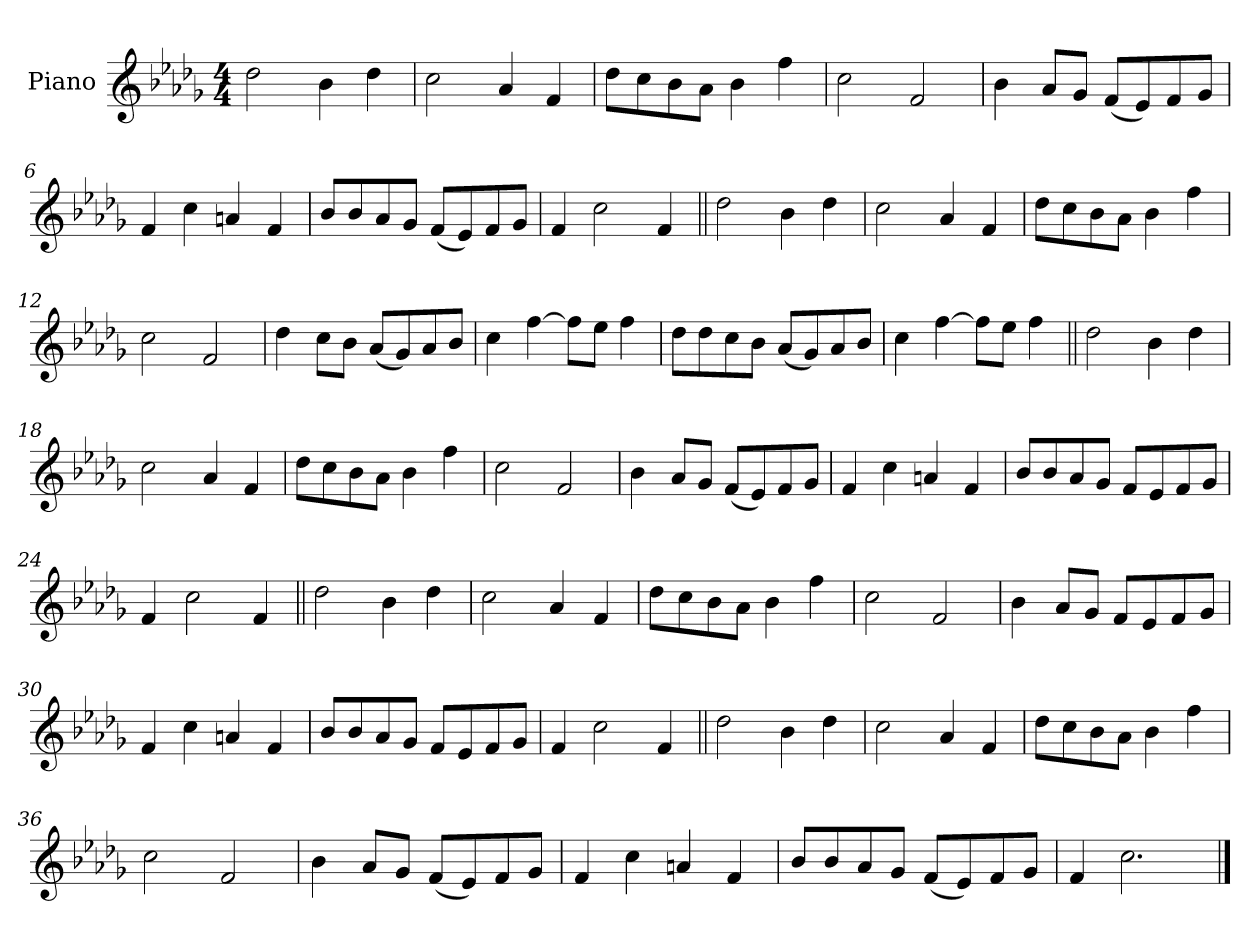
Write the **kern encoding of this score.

**kern
*part1
*staff1
*I"Piano
*I'Pno.
*clefG2
*k[b-e-a-d-g-]
*M4/4
=1
2dd-
4b-
4dd-
=2
2cc
4a-
4f
=3
8dd-L
8cc
8b-
8a-J
4b-
4ff
=4
2cc
2f
=5
4b-
8a-L
8g-J
(<8fL
8e-)
8f
8g-J
=6
4f
4cc
4an
4f
=7
8b-L
8b-
8a-
8g-J
(<8fL
8e-)
8f
8g-J
=8
4f
2cc
4f
=9||
2dd-
4b-
4dd-
=10
2cc
4a-
4f
=11
8dd-L
8cc
8b-
8a-J
4b-
4ff
=12
2cc
2f
=13
4dd-
8ccL
8b-J
(<8a-L
8g-)
8a-
8b-J
=14
4cc
[4ff
8ffL]
8ee-J
4ff
=15
8dd-L
8dd-
8cc
8b-J
(<8a-L
8g-)
8a-
8b-J
=16
4cc
[4ff
8ffL]
8ee-J
4ff
=17||
2dd-
4b-
4dd-
=18
2cc
4a-
4f
=19
8dd-L
8cc
8b-
8a-J
4b-
4ff
=20
2cc
2f
=21
4b-
8a-L
8g-J
(<8fL
8e-)
8f
8g-J
=22
4f
4cc
4an
4f
=23
8b-L
8b-
8a-
8g-J
8fL
8e-
8f
8g-J
=24
4f
2cc
4f
=25||
2dd-
4b-
4dd-
=26
2cc
4a-
4f
=27
8dd-L
8cc
8b-
8a-J
4b-
4ff
=28
2cc
2f
=29
4b-
8a-L
8g-J
8fL
8e-
8f
8g-J
=30
4f
4cc
4an
4f
=31
8b-L
8b-
8a-
8g-J
8fL
8e-
8f
8g-J
=32
4f
2cc
4f
=33||
2dd-
4b-
4dd-
=34
2cc
4a-
4f
=35
8dd-L
8cc
8b-
8a-J
4b-
4ff
=36
2cc
2f
=37
4b-
8a-L
8g-J
(<8fL
8e-)
8f
8g-J
=38
4f
4cc
4an
4f
=39
8b-L
8b-
8a-
8g-J
(<8fL
8e-)
8f
8g-J
=40
4f
2.cc
==
*-
